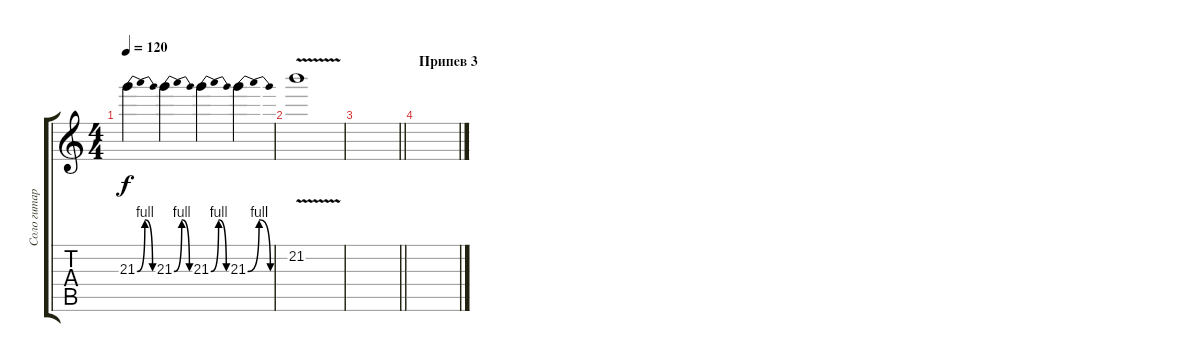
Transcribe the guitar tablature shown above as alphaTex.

\track ("Соло гитара" "Соло гитар") {instrument distortionguitar}
\staff {score tabs}
\tuning (G4 D4 Bb3 F3 C3 G2) {hide}
\ts (4 4)
\tempo 120
\clef g2
\ks c
21.3{be (bendrelease 0 0 21 4 40 4 60 0)}.4{dy f} 21.3{be (bendrelease 0 0 20 4 40 4 60 0)}.4 21.3{be (bendrelease 0 0 20 4 41 4 60 0)}.4 21.3{be (bendrelease 0 0 20 4 41 4 60 0)}.4 |
21.2{v}.1 |
\barLineRight lightlight
|
\section ("" "Припев 3")
